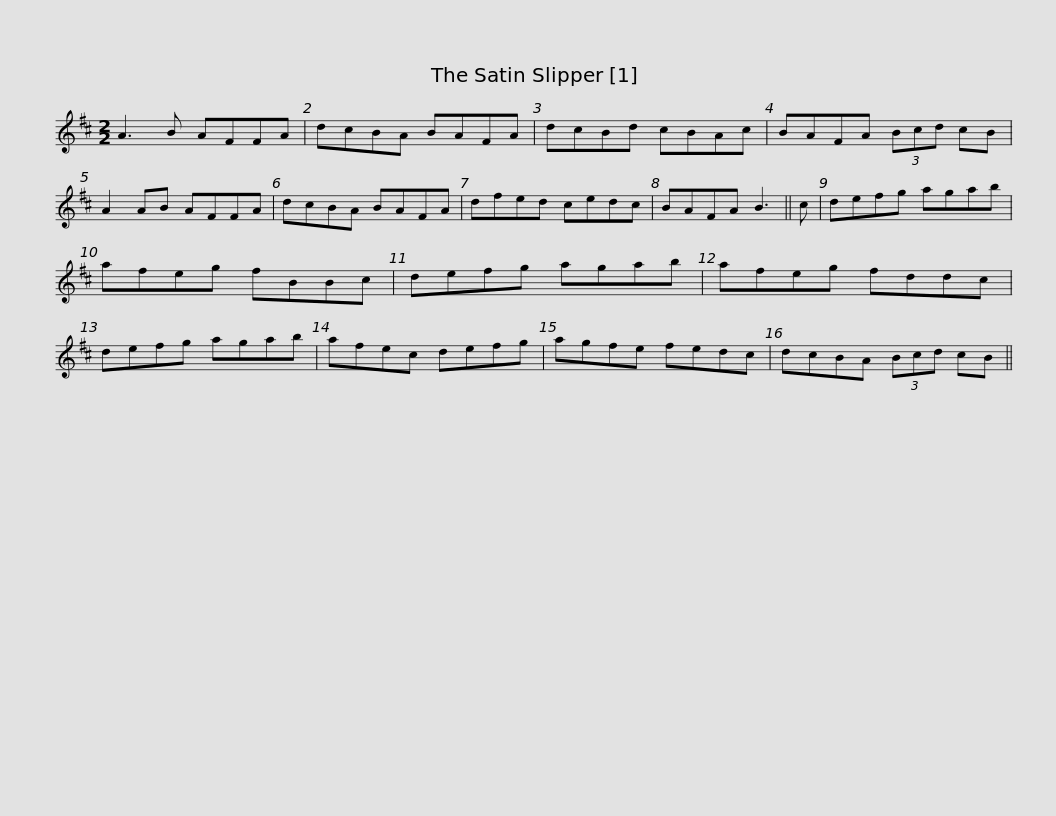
X:1
L:1/8
M:2/2
I:linebreak $
K:D
V:1 treble
V:1
 A3 B AFFA | dcBA BAFA | dcBd cBAc | BAFA (3Bcd cB | A2 AB AFFA |$ %5
 dcBA BAFA | dfed cedc | BAFA B3 || c | defg agab | %10
 afeg fBBc |$ defg agab | afeg fddc | defg agab | afec defg | %15
 agfe fedc |$ dcBA (3Bcd cB || %17
